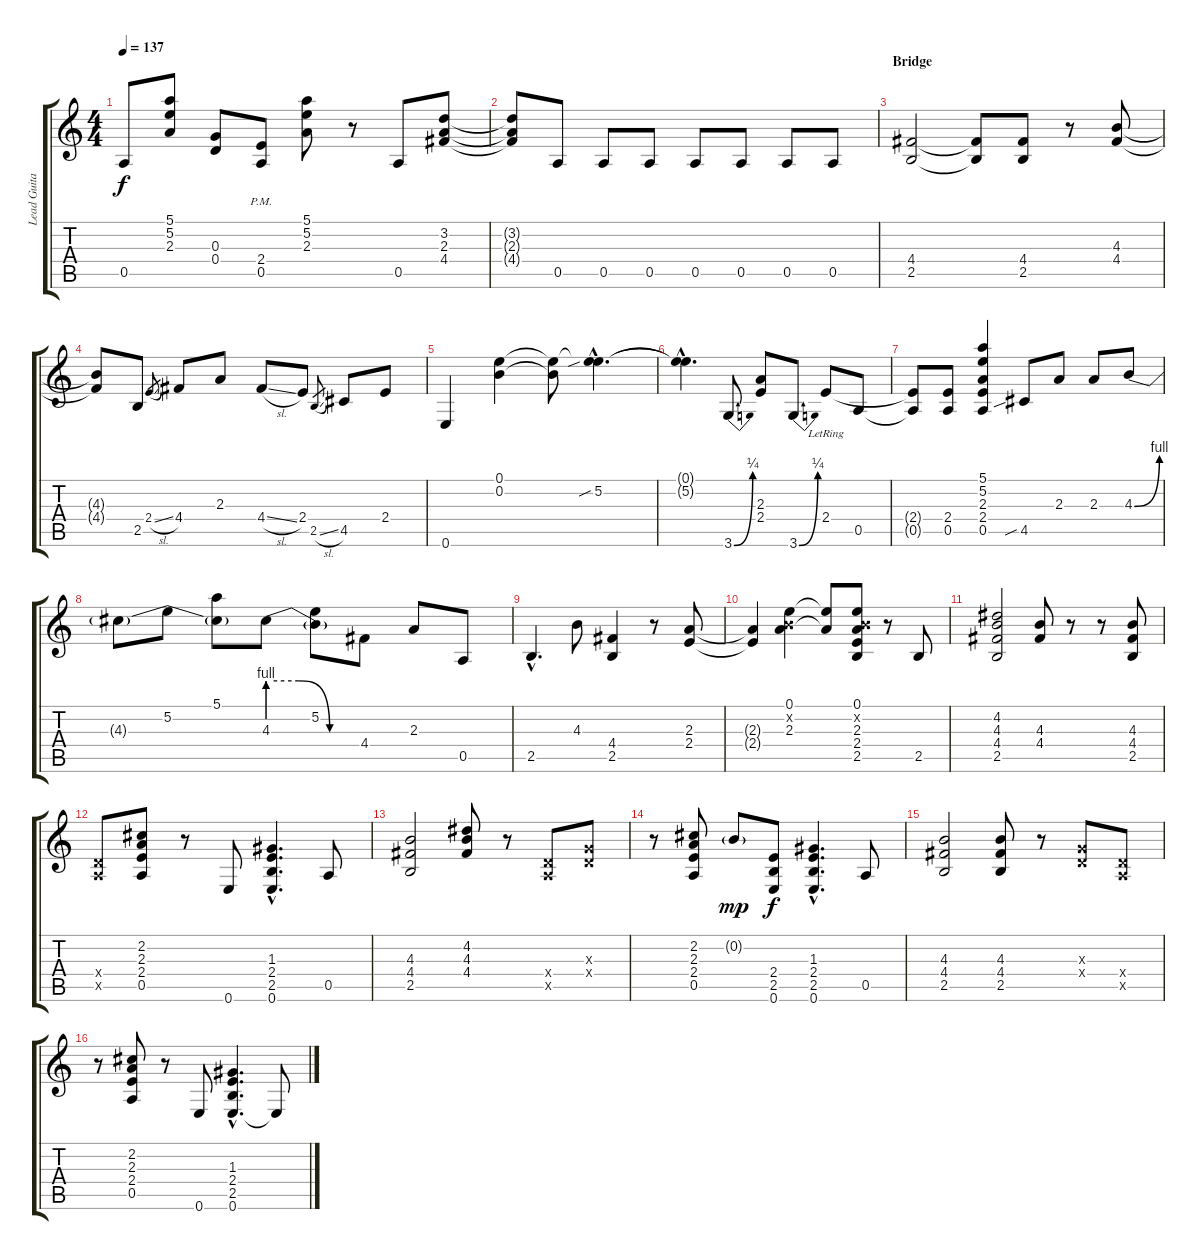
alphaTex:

\track ("Lead Guitar" "Lead Guita") {instrument overdrivenguitar}
\staff {score tabs}
\tuning (E4 B3 G3 D3 A2 E2) {hide}
\ts (4 4)
\tempo 137
\clef g2
\ks c
0.5.8{dy f} (5.1 5.2 2.3).8 (0.3 0.4).8 (2.4{pm} 0.5).8 (5.1 5.2 2.3).8 r.8 0.5.8 (3.2 2.3 4.4).8 |
(3.2{t} 2.3{t} 4.4{t}).8 0.5.8 0.5.8 0.5.8 0.5.8 0.5.8 0.5.8 0.5.8 |
\section ("" "Bridge")
(4.4 2.5).2 (4.4{t} 2.5{t}).8 (4.4 2.5).8 r.8 (4.3 4.4).8 |
(4.3{t} 4.4{t}).8 2.5.8 2.4{sl}.8{gr} 4.4.8 2.3.8 4.4{sl}.8 2.4.8 2.5{sl}.8{gr} 4.5.8 2.4.8 |
0.6.4 (0.1 0.2).4 (0.1{t} 0.2{t}).8 (0.1{hac t} 5.2{sib hac}).4{d} |
(0.1{hac t} 5.2{hac t}).4{d} 3.6{be (bend 0 0 60 1)}.8 (2.3 2.4).8 3.6{be (bend 0 0 60 1)}.8 2.4{lr}.8 0.5.8 |
(2.4{t} 0.5{t}).8 (2.4 0.5).8 (5.1 5.2 2.3 2.4 0.5).4 4.5{sib}.8 2.3.8 2.3.8 4.3{be (bend 0 0 60 4)}.8 |
4.3{t}.8 5.2.8 (5.1 4.3{t}).8 4.3{be (custom 0 4 20 4 40 0 60 0)}.8 (5.2 4.3{t}).8 4.4.8 2.3.8 0.5.8 |
2.5{hac}.4{d} 4.3.8 (4.4 2.5).4 r.8 (2.3 2.4).8 |
(2.3{t} 2.4{t}).4 (0.1 0.2{x} 2.3).4 (0.1{t} 2.3{t}).8 (0.1 0.2{x} 2.3 2.4 2.5).8 r.8 2.5.8 |
(4.2 4.3 4.4 2.5).2 (4.3 4.4).8 r.8 r.8 (4.3 4.4 2.5).8 |
(0.4{x} 0.5{x}).8 (2.2 2.3 2.4 0.5).8 r.8 0.6.8 (1.3{hac} 2.4{hac} 2.5{hac} 0.6{hac}).4{d} 0.5.8 |
(4.3 4.4 2.5).2 (4.2 4.3 4.4).8 r.8 (0.4{x} 0.5{x}).8 (0.3{x} 0.4{x}).8 |
r.8 (2.2 2.3 2.4 0.5).8 0.2{g}.8{dy mp} (2.4 2.5 0.6).8{dy f} (1.3{hac} 2.4{hac} 2.5{hac} 0.6{hac}).4{d} 0.5.8 |
(4.3 4.4 2.5).2 (4.3 4.4 2.5).8 r.8 (0.3{x} 0.4{x}).8 (0.4{x} 0.5{x}).8 |
r.8 (2.2 2.3 2.4 0.5).8 r.8 0.6.8 (1.3{hac} 2.4{hac} 2.5{hac} 0.6{hac}).4{d} 0.6{t}.8
